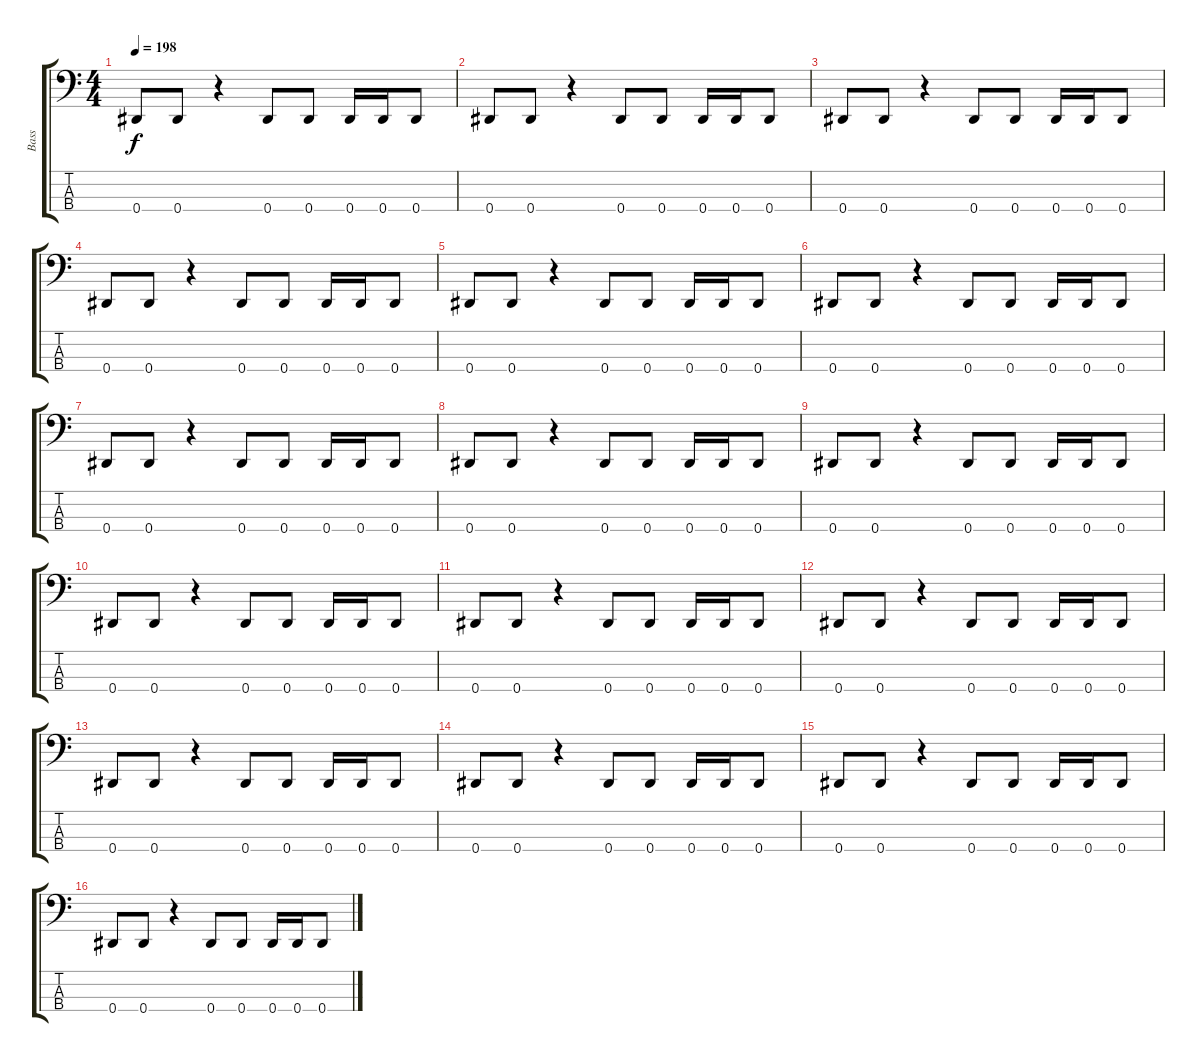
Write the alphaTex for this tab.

\track ("Bass" "Bass") {instrument electricbassfinger}
\staff {score tabs}
\tuning (Gb2 Db2 Ab1 Eb1) {hide}
\ts (4 4)
\tempo 198
\clef f4
\ks c
0.4.8{dy f} 0.4.8 r.4 0.4.8 0.4.8 0.4.16 0.4.16 0.4.8 |
0.4.8 0.4.8 r.4 0.4.8 0.4.8 0.4.16 0.4.16 0.4.8 |
0.4.8 0.4.8 r.4 0.4.8 0.4.8 0.4.16 0.4.16 0.4.8 |
0.4.8 0.4.8 r.4 0.4.8 0.4.8 0.4.16 0.4.16 0.4.8 |
0.4.8 0.4.8 r.4 0.4.8 0.4.8 0.4.16 0.4.16 0.4.8 |
0.4.8 0.4.8 r.4 0.4.8 0.4.8 0.4.16 0.4.16 0.4.8 |
0.4.8 0.4.8 r.4 0.4.8 0.4.8 0.4.16 0.4.16 0.4.8 |
0.4.8 0.4.8 r.4 0.4.8 0.4.8 0.4.16 0.4.16 0.4.8 |
0.4.8 0.4.8 r.4 0.4.8 0.4.8 0.4.16 0.4.16 0.4.8 |
0.4.8 0.4.8 r.4 0.4.8 0.4.8 0.4.16 0.4.16 0.4.8 |
0.4.8 0.4.8 r.4 0.4.8 0.4.8 0.4.16 0.4.16 0.4.8 |
0.4.8 0.4.8 r.4 0.4.8 0.4.8 0.4.16 0.4.16 0.4.8 |
0.4.8 0.4.8 r.4 0.4.8 0.4.8 0.4.16 0.4.16 0.4.8 |
0.4.8 0.4.8 r.4 0.4.8 0.4.8 0.4.16 0.4.16 0.4.8 |
0.4.8 0.4.8 r.4 0.4.8 0.4.8 0.4.16 0.4.16 0.4.8 |
0.4.8 0.4.8 r.4 0.4.8 0.4.8 0.4.16 0.4.16 0.4.8
